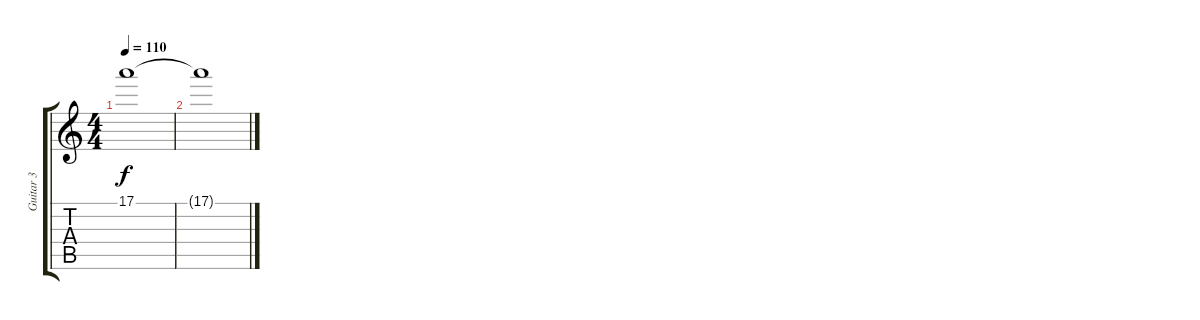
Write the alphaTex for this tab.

\track ("Guitar 3" "Guitar 3") {instrument overdrivenguitar}
\staff {score tabs}
\tuning (E4 B3 G3 D3 A2 E2) {hide}
\ts (4 4)
\tempo 110
\clef g2
\ks c
17.1{t}.1{dy f} |
17.1{t}.1
